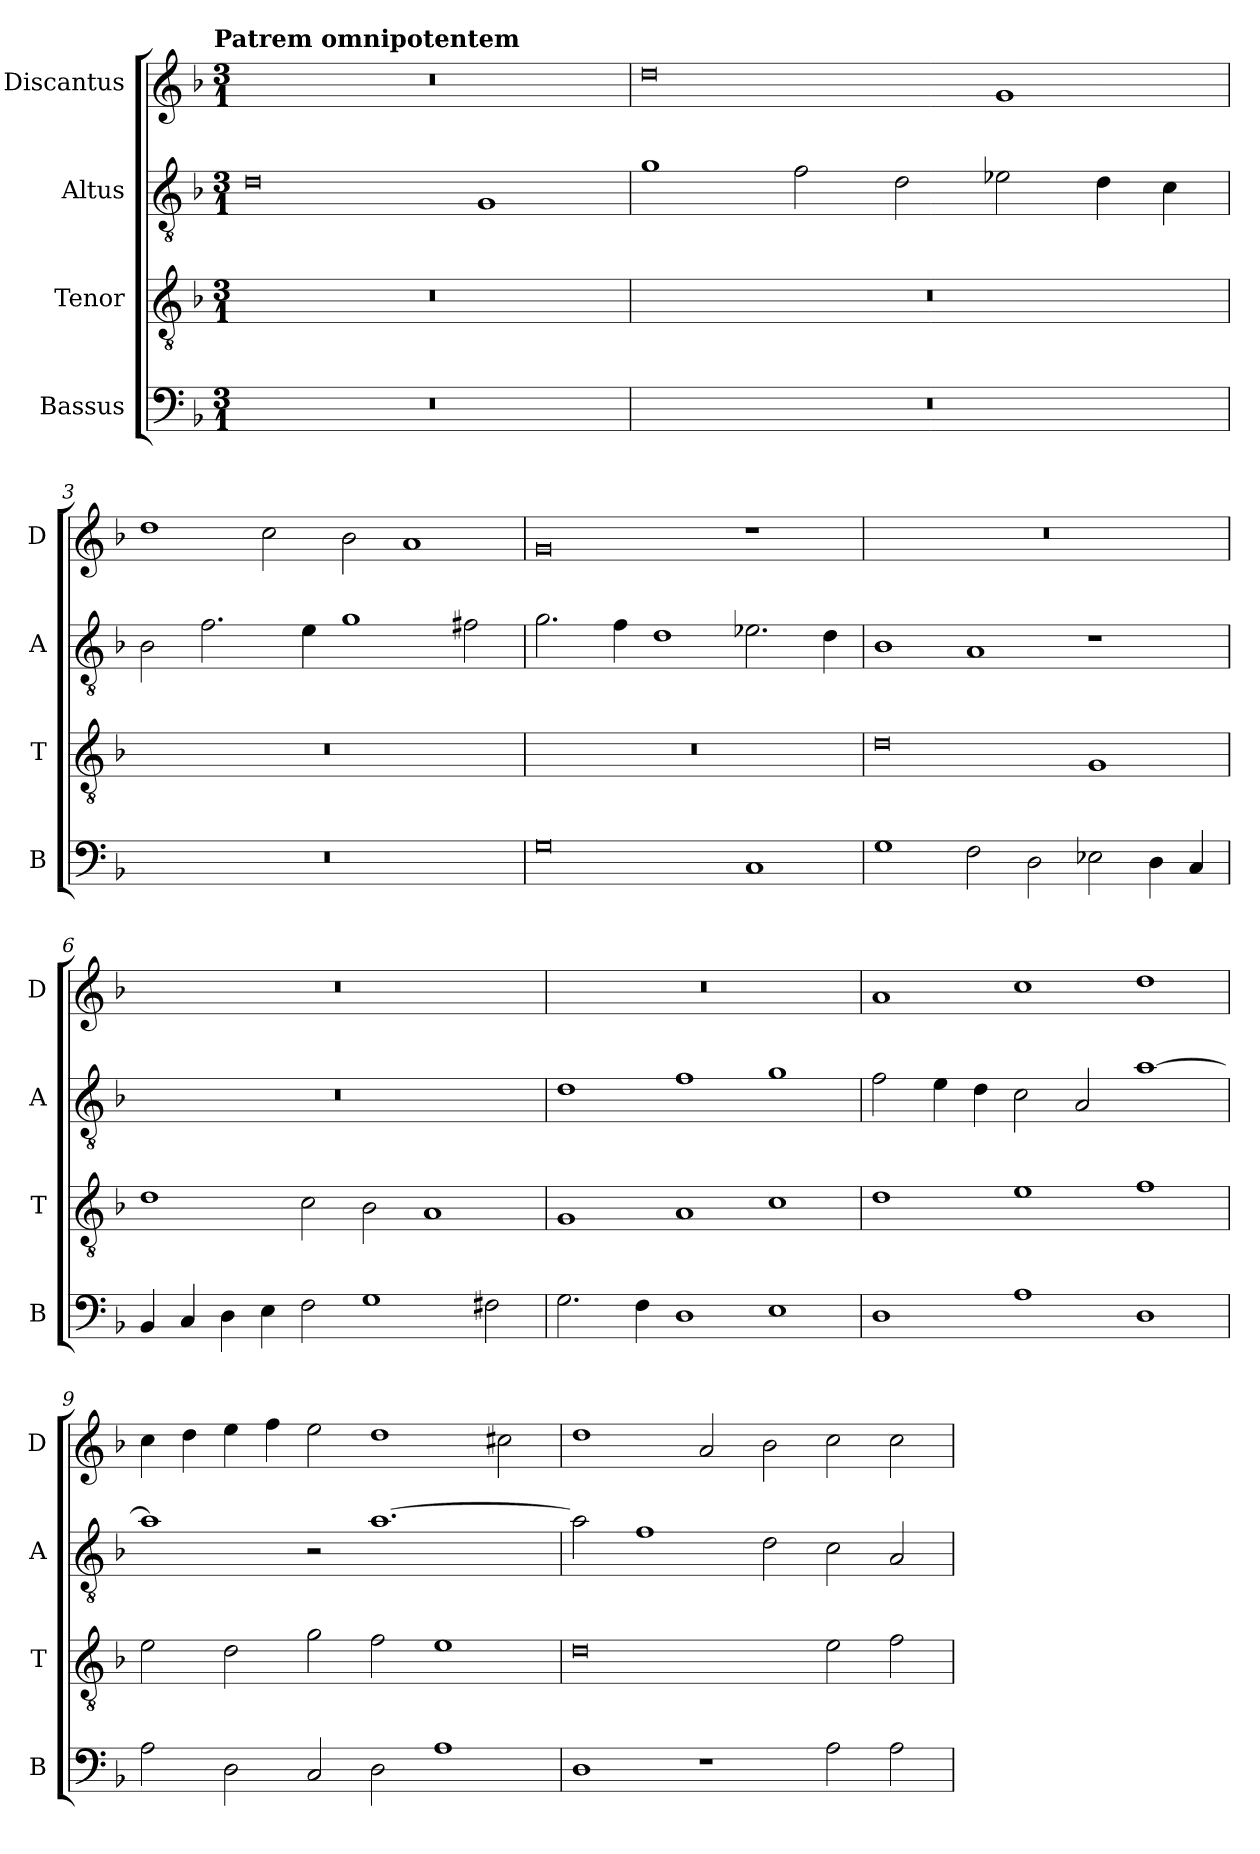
**kern	**kern	**kern	**kern
*part4	*part3	*part2	*part1
*staff4	*staff3	*staff2	*staff1
*I"Bassus	*I"Tenor	*I"Altus	*I"Discantus
*I'B	*I'T	*I'A	*I'D
*clefF4	*clefGv2	*clefGv2	*clefG2
*k[b-]	*k[b-]	*k[b-]	*k[b-]
!!LO:TX:omd:t=Patrem omnipotentem
*M3/1	*M3/1	*M3/1	*M3/1
=1	=1	=1	=1
0.r	0.r	0d	0.r
.	.	1G	.
=2	=2	=2	=2
0.r	0.r	1g	0dd
.	.	2f\	.
.	.	2d\	.
.	.	2e-X\	1g
.	.	4d\	.
.	.	4c\	.
=3	=3	=3	=3
0.r	0.r	2B-\	1dd
.	.	2.f\	.
.	.	.	2cc\
.	.	4e\	.
.	.	1g	2b-\
.	.	.	1a
.	.	2f#X\	.
=4	=4	=4	=4
0G	0.r	2.g\	0g
.	.	4f\	.
.	.	1d	.
1C	.	2.e-X\	1r
.	.	4d\	.
=5	=5	=5	=5
1G	0d	1B-	0.r
2F\	.	1A	.
2D\	.	.	.
2E-X\	1G	1r	.
4D\	.	.	.
4C/	.	.	.
=6	=6	=6	=6
4BB-/	1d	0.r	0.r
4C/	.	.	.
4D\	.	.	.
4E\	.	.	.
2F\	2c\	.	.
1G	2B-\	.	.
.	1A	.	.
2F#X\	.	.	.
=7	=7	=7	=7
2.G\	1G	1d	0.r
4F\	.	.	.
1D	1A	1f	.
1E	1c	1g	.
=8	=8	=8	=8
1D	1d	2f\	1a
.	.	4e\	.
.	.	4d\	.
1A	1e	2c\	1cc
.	.	2A/	.
1D	1f	[1a	1dd
=9	=9	=9	=9
2A\	2e\	1a]	4cc\
.	.	.	4dd\
2D\	2d\	.	4ee\
.	.	.	4ff\
2C/	2g\	2r	2ee\
2D\	2f\	[1.a	1dd
1A	1e	.	.
.	.	.	2cc#X\
=10	=10	=10	=10
1D	0d	2a\]	1dd
.	.	1f	.
1r	.	.	2a/
.	.	2d\	2b-\
2A\	2e\	2c\	2cc\
2A\	2f\	2A/	2cc\
=	=	=	=
*-	*-	*-	*-
